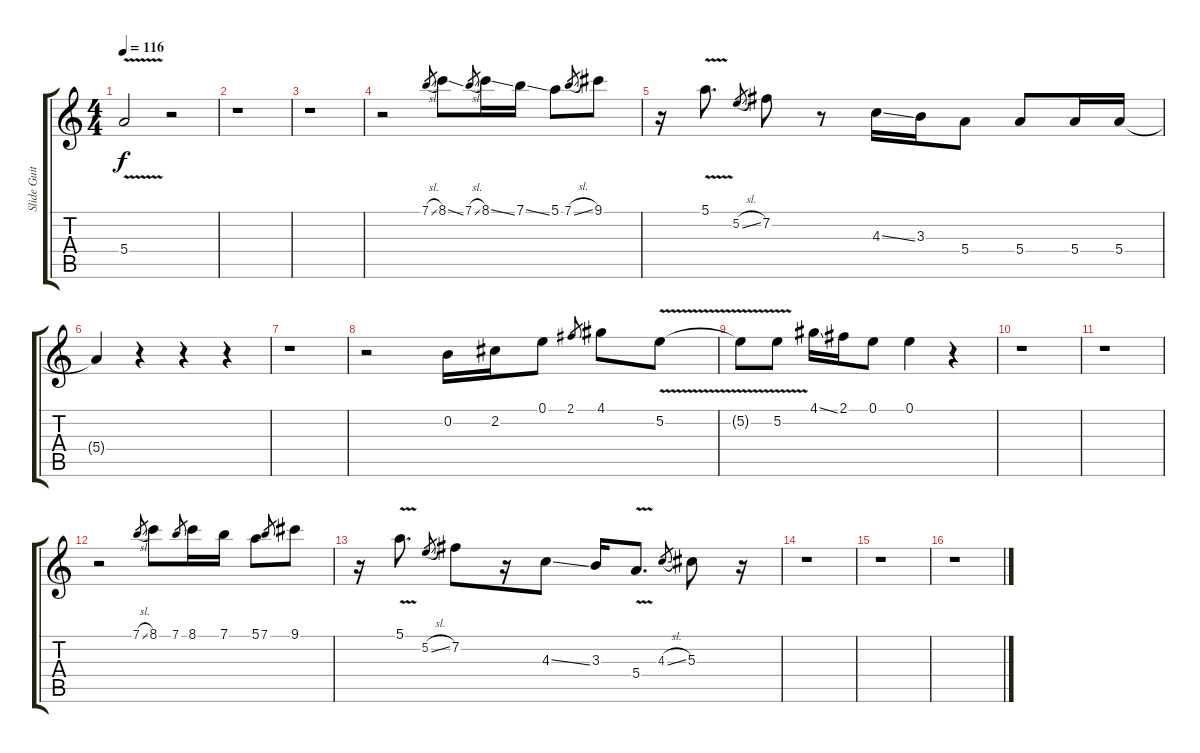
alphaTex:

\track ("Slide Guitar" "Slide Guit") {instrument electricguitarjazz}
\staff {score tabs}
\tuning (E4 B3 Ab3 E3 B2 E2) {hide}
\ts (4 4)
\tempo 116
\clef g2
\ks c
5.4{v}.2{dy f} r.2 |
r.1 |
r.1 |
r.2 7.1{sl}.8{gr} 8.1{ss}.8 7.1{sl}.8{gr} 8.1{ss}.16 7.1{ss}.16 5.1.8 7.1{sl}.8{gr} 9.1.8 |
r.16 5.1{v}.8{d} 5.2{sl}.8{gr} 7.2.8 r.8 4.3{ss}.16 3.3.16 5.4.8 5.4.8 5.4.16 5.4.16 |
5.4{t}.4 r.4 r.4 r.4 |
r.1 |
r.2 0.2.16 2.2.16 0.1.8 2.1.8{gr} 4.1.8 5.2{v}.8 |
5.2{t}.8 5.2{v}.8 4.1{ss}.16 2.1.16 0.1.8 0.1.4 r.4 |
r.1 |
r.1 |
r.2 7.1{sl}.8{gr} 8.1.8 7.1.8{gr} 8.1.16 7.1.16 5.1.8 7.1.8{gr} 9.1.8 |
r.16 5.1{v}.8{d} 5.2{sl}.8{gr} 7.2.8 r.16 4.3{ss}.8 3.3.16 5.4{v}.8{d} 4.3{sl}.8{gr} 5.3.8 r.16 |
r.1 |
r.1 |
r.1
